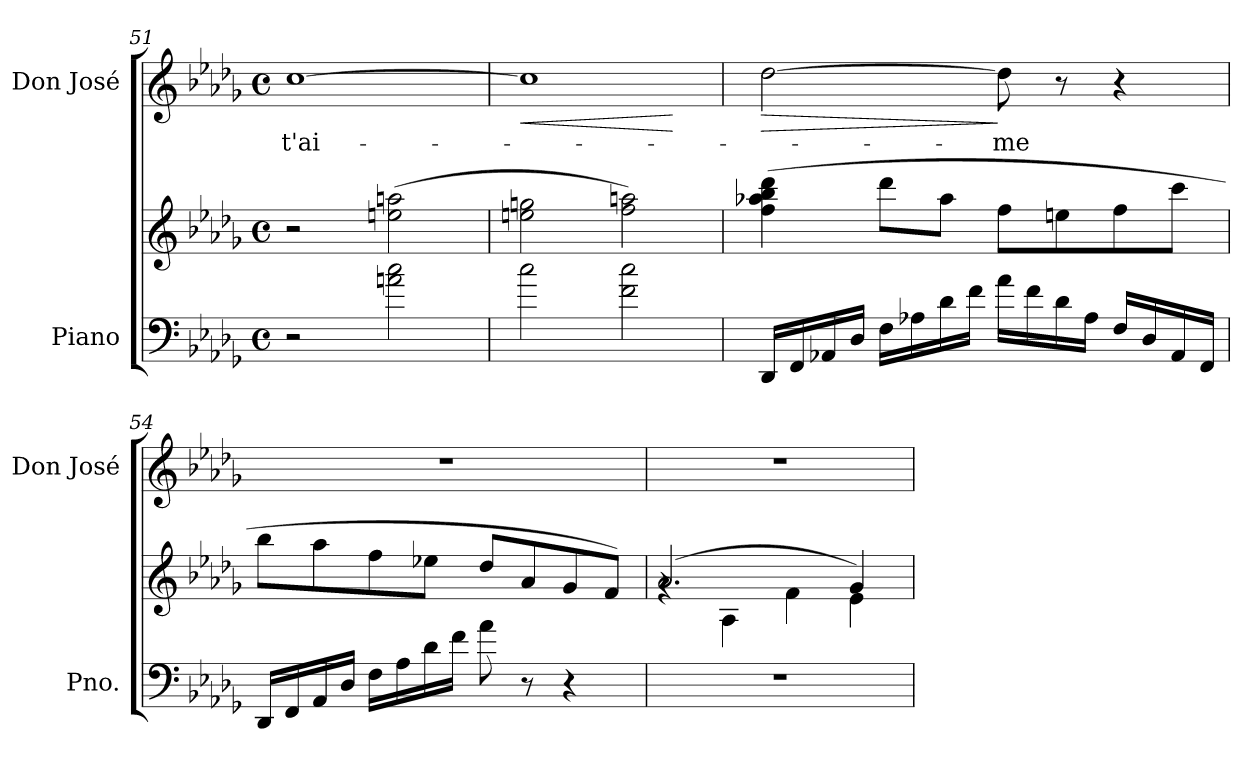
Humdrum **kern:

**kern	**kern	**kern	**text	**dynam
*part2	*part2	*part1	*part1	*part1
*staff3	*staff2	*staff1	*staff1	*staff1
*I"Piano	*	*I"Don José	*	*
*I'Pno.	*	*I'Don José	*	*
!!LO:LB:g=z
*clefF4	*clefG2	*clefG2	*	*
*k[b-e-a-d-g-]	*k[b-e-a-d-g-]	*k[b-e-a-d-g-]	*	*
*M4/4	*M4/4	*M4/4	*	*
*met(c)	*met(c)	*met(c)	*	*
=51	=51	=51	=51	=51
2r	2r	[1cc	t'ai-	.
2an\ 2cc\	(2een\ 2aan\	.	.	.
=52	=52	=52	=52	=52
!	!	!	!	!LO:HP:b
2cc\	2een\ 2ggn\	1cc]	.	<
2f\ 2cc\	2ff\ 2aan\)	.	.	.
.	.	.	.	[
=53	=53	=53	=53	=53
!	!	!	!	!LO:HP:b
16DD-/LL	(4ff\ 4aa-X\ 4bb-\ 4ddd-\	[2dd-\	.	>
16FF/	.	.	.	.
16AA-X/	.	.	.	.
16D-/JJ	.	.	.	.
16F\LL	8ddd-\L	.	.	.
16A-X\	.	.	.	.
16d-\	8aa-\J	.	.	.
16f\JJ	.	.	.	.
16a-\LL	8ff\L	8dd-\]	-me	]
16f\	.	.	.	.
16d-\	8een\	8r	.	.
16A-\JJ	.	.	.	.
16F/LL	8ff\	4r	.	.
16D-/	.	.	.	.
16AA-/	8ccc\J	.	.	.
16FF/JJ	.	.	.	.
!!LO:LB:g=z
=54	=54	=54	=54	=54
16DD-/LL	8bb-\L	1r	.	.
16FF/	.	.	.	.
16AA-/	8aa-\	.	.	.
16D-/JJ	.	.	.	.
16F\LL	8ff\	.	.	.
16A-\	.	.	.	.
16d-\	8ee-X\J	.	.	.
16f\JJ	.	.	.	.
8a-\	8dd-/L	.	.	.
8r	8a-/	.	.	.
4r	8g-/	.	.	.
.	8f/J)	.	.	.
=55	=55	=55	=55	=55
*	*^	*	*	*
1r	(2.a-/	4rg	1r	.	.
.	.	4A-\	.	.	.
.	.	4f\	.	.	.
.	4g-/)	4e-\	.	.	.
*	*v	*v	*	*	*
=	=	=	=	=
*-	*-	*-	*-	*-
